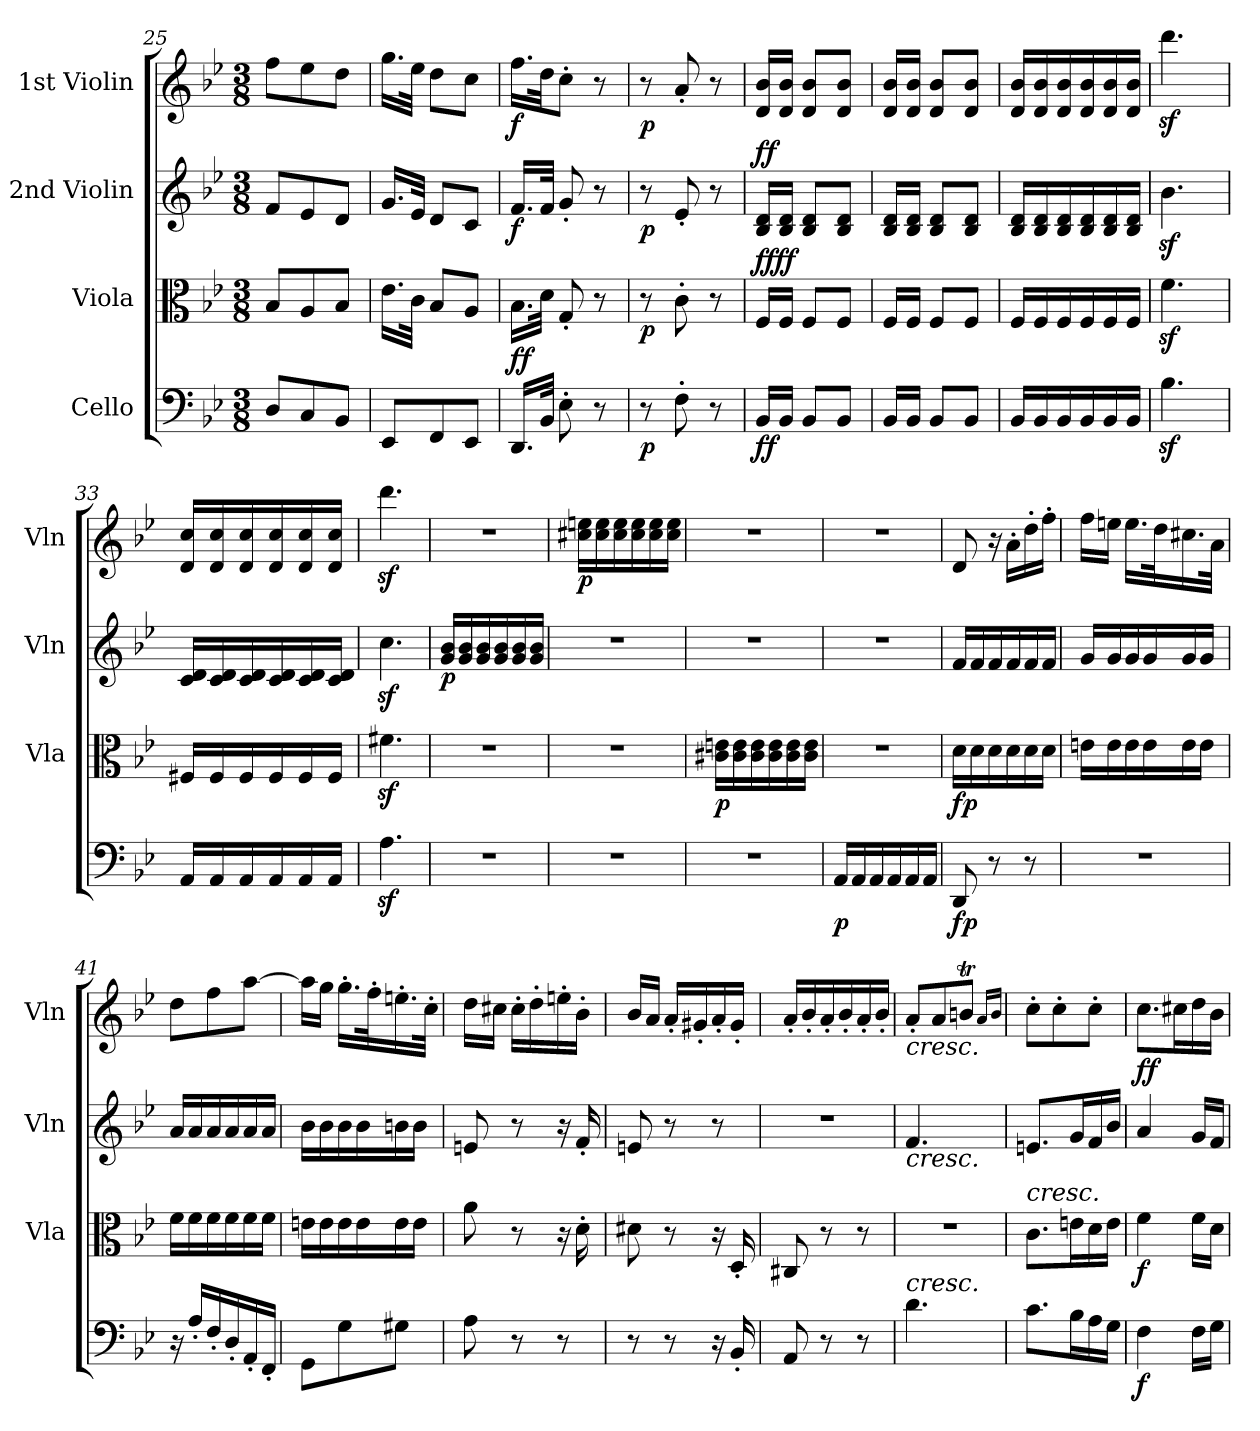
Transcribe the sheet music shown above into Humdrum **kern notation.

**kern	**dynam	**kern	**dynam	**kern	**dynam	**kern	**dynam
*part4	*part4	*part3	*part3	*part2	*part2	*part1	*part1
*staff4	*staff4	*staff3	*staff3	*staff2	*staff2	*staff1	*staff1
*I"Cello	*	*I"Viola	*	*I"2nd Violin	*	*I"1st Violin	*
*	*	*I'Vla	*	*I'Vln	*	*I'Vln	*
*clefF4	*	*clefC3	*	*clefG2	*	*clefG2	*
*k[b-e-]	*	*k[b-e-]	*	*k[b-e-]	*	*k[b-e-]	*
*B-:	*	*B-:	*	*B-:	*	*B-:	*
*M3/8	*	*M3/8	*	*M3/8	*	*M3/8	*
=25	=25	=25	=25	=25	=25	=25	=25
8D/L	.	8B-/L	.	8f/L	.	8ff\L	.
8C/	.	8A/	.	8e-/	.	8ee-\	.
8BB-/J	.	8B-/J	.	8d/J	.	8dd\J	.
=26	=26	=26	=26	=26	=26	=26	=26
8EE-/L	.	16.e-\LL	.	16.g/LL	.	16.gg\LL	.
.	.	32c\JJk	.	32e-/JJk	.	32ee-\JJk	.
8FF/	.	8B-/L	.	8d/L	.	8dd\L	.
8EE-/J	.	8A/J	.	8c/J	.	8cc\J	.
=27	=27	=27	=27	=27	=27	=27	=27
!	!LO:DY:b	!	!	!	!	!	!
!	!LO:DY:n=1:a	!	!	!	!LO:DY:b	!	!LO:DY:b
16.DD/LL	f f	16.B-\LL	.	16.f/LL	f	16.ff\LL	f
32BB-/JJk	.	32d\JJk	.	32f/JJk	.	32dd\JK	.
8E-'\	.	8G'/	.	8g'/	.	8cc'\J	.
8r	.	8r	.	8r	.	8r	.
=28	=28	=28	=28	=28	=28	=28	=28
!	!LO:DY:b	!	!LO:DY:b	!	!LO:DY:b	!	!LO:DY:b
8r	p	8r	p	8r	p	8r	p
8F'\	.	8c'\	.	8e-'/	.	8a'/	.
8r	.	8r	.	8r	.	8r	.
=29	=29	=29	=29	=29	=29	=29	=29
!	!LO:DY:b	!	!LO:DY:b	!	!	!	!
!	!	!	!LO:DY:n=1:a	!	!LO:DY:a	!	!
16BB-/LL	ff	16F/LL	ff ff	16B-/ 16d/LL	ff	16d/ 16b-/LL	.
16BB-/JJ	.	16F/JJ	.	16B-/ 16d/JJ	.	16d/ 16b-/JJ	.
8BB-/L	.	8F/L	.	8B-/ 8d/L	.	8d/ 8b-/L	.
8BB-/J	.	8F/J	.	8B-/ 8d/J	.	8d/ 8b-/J	.
=30	=30	=30	=30	=30	=30	=30	=30
16BB-/LL	.	16F/LL	.	16B-/ 16d/LL	.	16d/ 16b-/LL	.
16BB-/JJ	.	16F/JJ	.	16B-/ 16d/JJ	.	16d/ 16b-/JJ	.
8BB-/L	.	8F/L	.	8B-/ 8d/L	.	8d/ 8b-/L	.
8BB-/J	.	8F/J	.	8B-/ 8d/J	.	8d/ 8b-/J	.
!!LO:LB:g=z
=31	=31	=31	=31	=31	=31	=31	=31
16BB-/LL	.	16F/LL	.	16B-/ 16d/LL	.	16d/ 16b-/LL	.
16BB-/	.	16F/	.	16B-/ 16d/	.	16d/ 16b-/	.
16BB-/	.	16F/	.	16B-/ 16d/	.	16d/ 16b-/	.
16BB-/	.	16F/	.	16B-/ 16d/	.	16d/ 16b-/	.
16BB-/	.	16F/	.	16B-/ 16d/	.	16d/ 16b-/	.
16BB-/JJ	.	16F/JJ	.	16B-/ 16d/JJ	.	16d/ 16b-/JJ	.
=32	=32	=32	=32	=32	=32	=32	=32
4.B-z<\	.	4.fz<\	.	4.b-z<\	.	4.dddz<\	.
=33	=33	=33	=33	=33	=33	=33	=33
16AA/LL	.	16F#X/LL	.	16c/ 16d/LL	.	16d/ 16cc/LL	.
16AA/	.	16F#/	.	16c/ 16d/	.	16d/ 16cc/	.
16AA/	.	16F#/	.	16c/ 16d/	.	16d/ 16cc/	.
16AA/	.	16F#/	.	16c/ 16d/	.	16d/ 16cc/	.
16AA/	.	16F#/	.	16c/ 16d/	.	16d/ 16cc/	.
16AA/JJ	.	16F#/JJ	.	16c/ 16d/JJ	.	16d/ 16cc/JJ	.
=34	=34	=34	=34	=34	=34	=34	=34
4.Az<\	.	4.f#Xz<\	.	4.ccz<\	.	4.dddz<\	.
!!LO:PB:g=z
=35	=35	=35	=35	=35	=35	=35	=35
!	!	!	!	!	!LO:DY:b	!	!
4.r	.	4.r	.	16g/ 16b-/LL	p	4.r	.
.	.	.	.	16g/ 16b-/	.	.	.
.	.	.	.	16g/ 16b-/	.	.	.
.	.	.	.	16g/ 16b-/	.	.	.
.	.	.	.	16g/ 16b-/	.	.	.
.	.	.	.	16g/ 16b-/JJ	.	.	.
=36	=36	=36	=36	=36	=36	=36	=36
!	!	!	!	!	!	!	!LO:DY:b
4.r	.	4.r	.	4.r	.	16cc#X\ 16een\LL	p
.	.	.	.	.	.	16cc#\ 16ee\	.
.	.	.	.	.	.	16cc#\ 16ee\	.
.	.	.	.	.	.	16cc#\ 16ee\	.
.	.	.	.	.	.	16cc#\ 16ee\	.
.	.	.	.	.	.	16cc#\ 16ee\JJ	.
=37	=37	=37	=37	=37	=37	=37	=37
!	!	!	!LO:DY:b	!	!	!	!
4.r	.	16c#X\ 16en\LL	p	4.r	.	4.r	.
.	.	16c#\ 16e\	.	.	.	.	.
.	.	16c#\ 16e\	.	.	.	.	.
.	.	16c#\ 16e\	.	.	.	.	.
.	.	16c#\ 16e\	.	.	.	.	.
.	.	16c#\ 16e\JJ	.	.	.	.	.
=38	=38	=38	=38	=38	=38	=38	=38
!	!LO:DY:b	!	!	!	!	!	!
16AA/LL	p	4.r	.	4.r	.	4.r	.
16AA/	.	.	.	.	.	.	.
16AA/	.	.	.	.	.	.	.
16AA/	.	.	.	.	.	.	.
16AA/	.	.	.	.	.	.	.
16AA/JJ	.	.	.	.	.	.	.
=39	=39	=39	=39	=39	=39	=39	=39
!	!LO:DY:b	!	!LO:DY:b	!	!LO:DY:b	!	!
!	!	!	!	!	!LO:DY:n=1:a	!	!
8DD/	fp	16d\LL	fp	16f/LL	fp fp	8d/	.
.	.	16d\	.	16f/	.	.	.
8r	.	16d\	.	16f/	.	16r	.
.	.	16d\	.	16f/	.	16a'\LL	.
8r	.	16d\	.	16f/	.	16dd'\	.
.	.	16d\JJ	.	16f/JJ	.	16ff'\JJ	.
=40	=40	=40	=40	=40	=40	=40	=40
4.r	.	16en\LL	.	16g/LL	.	16ff\LL	.
.	.	16e\	.	16g/	.	16een\JJ	.
.	.	16e\	.	16g/	.	16.ee\LL	.
.	.	16e\	.	16g/	.	.	.
.	.	.	.	.	.	32dd\K	.
.	.	16e\	.	16g/	.	16.cc#X\	.
.	.	16e\JJ	.	16g/JJ	.	.	.
.	.	.	.	.	.	32a\JJk	.
!!LO:LB:g=z
=41	=41	=41	=41	=41	=41	=41	=41
16r	.	16f\LL	.	16a/LL	.	8dd\L	.
16A'/LL	.	16f\	.	16a/	.	.	.
16F'/	.	16f\	.	16a/	.	8ff\	.
16D'/	.	16f\	.	16a/	.	.	.
16AA'/	.	16f\	.	16a/	.	[8aa\J	.
16FF'/JJ	.	16f\JJ	.	16a/JJ	.	.	.
=42	=42	=42	=42	=42	=42	=42	=42
8GG\L	.	16en\LL	.	16b-\LL	.	16aa\LL]	.
.	.	16e\	.	16b-\	.	16gg\JJ	.
8G\	.	16e\	.	16b-\	.	16.gg'\LL	.
.	.	16e\	.	16b-\	.	.	.
.	.	.	.	.	.	32ff'\K	.
8G#X\J	.	16e\	.	16bn\	.	16.een'\	.
.	.	16e\JJ	.	16b\JJ	.	.	.
.	.	.	.	.	.	32cc'\JJk	.
=43	=43	=43	=43	=43	=43	=43	=43
8A\	.	8a\	.	8en/	.	16dd\LL	.
.	.	.	.	.	.	16cc#X\JJ	.
8r	.	8r	.	8r	.	16cc#'\LL	.
.	.	.	.	.	.	16dd'\	.
8r	.	16r	.	16r	.	16een'\	.
.	.	16d'\	.	16f'/	.	16b-'\JJ	.
!!LO:LB:g=z
=44	=44	=44	=44	=44	=44	=44	=44
8r	.	8d#X\	.	8en/	.	16b-/LL	.
.	.	.	.	.	.	16a/JJ	.
8r	.	8r	.	8r	.	16a'/LL	.
.	.	.	.	.	.	16g#X'/	.
16r	.	16r	.	8r	.	16a'/	.
16BB-'/	.	16D'/	.	.	.	16g#'/JJ	.
=45	=45	=45	=45	=45	=45	=45	=45
8AA/	.	8C#X/	.	4.r	.	16a'/LL	.
.	.	.	.	.	.	16b-'/	.
8r	.	8r	.	.	.	16a'/	.
.	.	.	.	.	.	16b-'/	.
8r	.	8r	.	.	.	16a'/	.
.	.	.	.	.	.	16b-'/JJ	.
=46	=46	=46	=46	=46	=46	=46	=46
!	!	!	!	!	!	!LO:TX:b:i:t=cresc.	!
!	!	!	!	!LO:TX:b:i:t=cresc.	!	!	!
!LO:TX:a:i:t=cresc.	!	!	!	!	!	!	!
4.d\	.	4.r	.	4.f/	.	8a'/L	.
.	.	.	.	.	.	8a/	.
.	.	.	.	.	.	8bnt/J	.
.	.	.	.	.	.	16qa/LL	.
.	.	.	.	.	.	16qb/JJ	.
=47	=47	=47	=47	=47	=47	=47	=47
!	!	!LO:TX:a:i:t=cresc.	!	!	!	!	!
8.c\L	.	8.c\L	.	8.en/L	.	8cc'\L	.
.	.	.	.	.	.	8cc'\	.
16B-\L	.	16en\L	.	16g/L	.	.	.
16A\	.	16d\	.	16f/	.	8cc'\J	.
16G\JJ	.	16e\JJ	.	16b-/JJ	.	.	.
=48	=48	=48	=48	=48	=48	=48	=48
!	!LO:DY:b	!	!LO:DY:b	!	!LO:DY:b	!	!
!	!	!	!	!	!LO:DY:n=1:a	!	!
4F\	f	4f\	f	4a/	f f	8.cc\L	.
.	.	.	.	.	.	16cc#X\L	.
16F\LL	.	16f\LL	.	16g/LL	.	16dd\	.
16G\JJ	.	16d\JJ	.	16f/JJ	.	16b-\JJ	.
=	=	=	=	=	=	=	=
*-	*-	*-	*-	*-	*-	*-	*-
